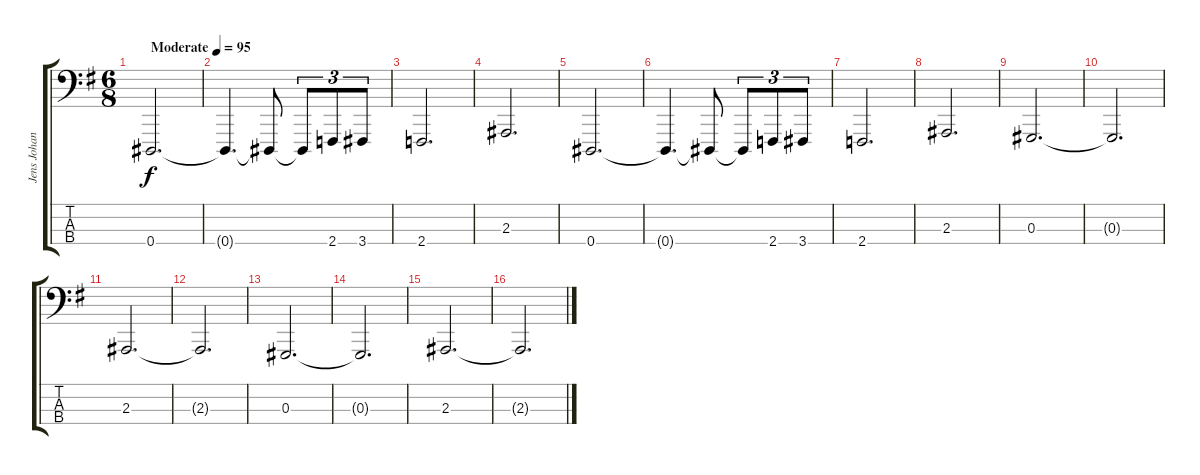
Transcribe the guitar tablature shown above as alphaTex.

\track ("Jens Johansson (Strings Bass)" "Jens Johan") {instrument stringensemble1}
\staff {score tabs}
\tuning (Gb2 Db2 Ab1 Eb1) {hide}
\ts (6 8)
\tempo (95 "Moderate")
\clef f4
\ks g
0.4.2{d dy f instrument stringensemble1} |
0.4{t}.4{d} 0.4{t}.8 0.4{t}.8{tu (3 2)} 2.4.8{tu (3 2)} 3.4.8{tu (3 2)} |
2.4.2{d} |
2.3.2{d} |
0.4.2{d} |
0.4{t}.4{d} 0.4{t}.8 0.4{t}.8{tu (3 2)} 2.4.8{tu (3 2)} 3.4.8{tu (3 2)} |
2.4.2{d} |
2.3.2{d} |
0.3.2{d} |
0.3{t}.2{d} |
2.3.2{d} |
2.3{t}.2{d} |
0.3.2{d} |
0.3{t}.2{d} |
2.3.2{d} |
2.3{t}.2{d}
